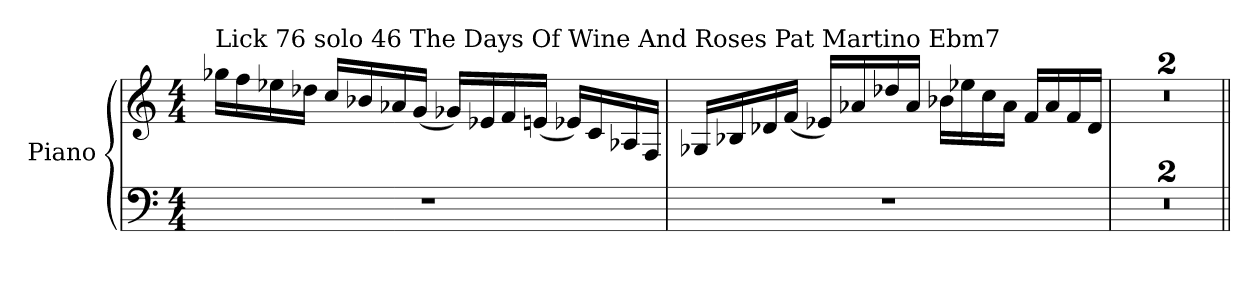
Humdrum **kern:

**kern	**kern
*part1	*part1
*staff2	*staff1
*I"Piano	*
*I'Pno.	*
*clefF4	*clefG2
*k[]	*k[]
*M4/4	*M4/4
*MM220	*MM220
=1	=1
!	!LO:TX:t=Lick 76 solo 46 The Days Of Wine And Roses Pat Martino Ebm7
1r	16gg-X\LL
.	16ff\
.	16ee-X\
.	16dd-X\JJ
.	16cc/LL
.	16b-X/
.	16a-X/
.	(<16g/JJ
.	16g-X/LL)
.	16e-X/
.	16f/
.	(<16en/JJ
.	16e-X/LL)
.	16c/
.	16A-X/
.	16F/JJ
!!LO:LB:g=z
=2	=2
1r	16G-X/LL
.	16B-X/
.	16d-X/
.	(<16f/JJ
.	16e-X/LL)
.	16a-X/
.	16dd-X/
.	16a-/JJ
.	16b-X\LL
.	16ee-X\
.	16cc\
.	16a-\JJ
.	16f/LL
.	16a-/
.	16f/
.	16d-/JJ
=3	=3
1r	1r
=4	=4
1r	1r
=||	=||
*-	*-
